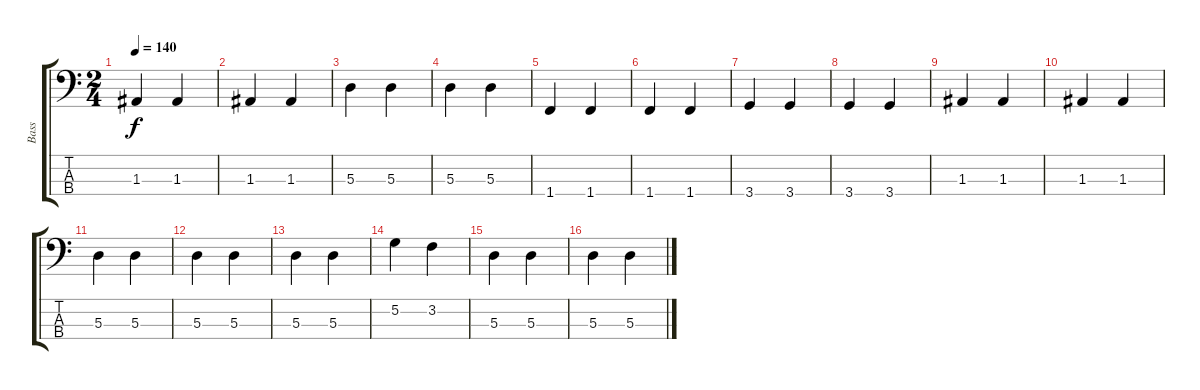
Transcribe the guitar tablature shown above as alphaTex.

\track ("Bass" "Bass") {instrument slapbass2}
\staff {score tabs}
\tuning (G2 D2 A1 E1) {hide}
\ts (2 4)
\tempo 140
\clef f4
\ks c
1.3.4{dy f} 1.3.4 |
1.3.4 1.3.4 |
5.3.4 5.3.4 |
5.3.4 5.3.4 |
1.4.4 1.4.4 |
1.4.4 1.4.4 |
3.4.4 3.4.4 |
3.4.4 3.4.4 |
1.3.4 1.3.4 |
1.3.4 1.3.4 |
5.3.4 5.3.4 |
5.3.4 5.3.4 |
5.3.4 5.3.4 |
5.2.4 3.2.4 |
5.3.4 5.3.4 |
5.3.4 5.3.4
